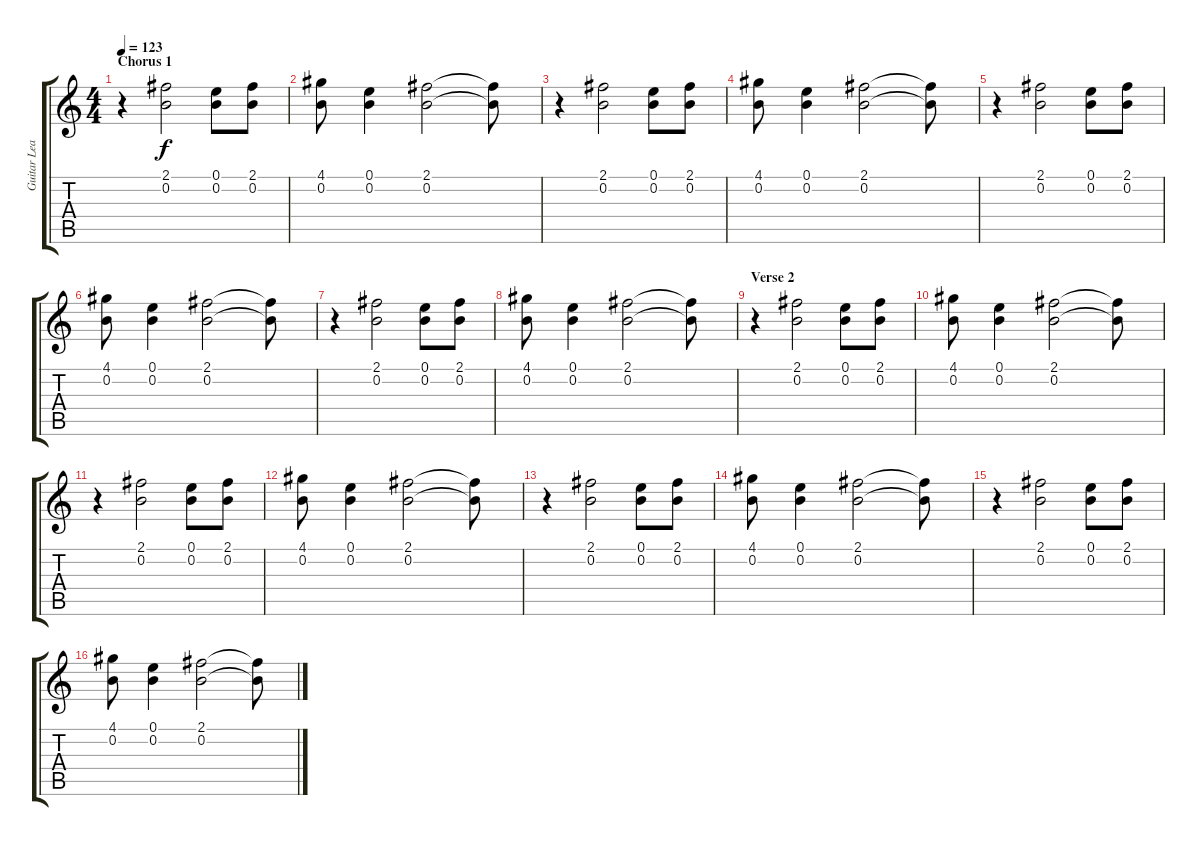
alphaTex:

\track ("Guitar Lead Riff" "Guitar Lea") {instrument electricguitarjazz}
\staff {score tabs}
\tuning (E4 B3 G3 D3 A2 E2) {hide}
\ts (4 4)
\section ("" "Chorus 1")
\tempo 123
\clef g2
\ks c
r.4{dy f} (2.1 0.2).2 (0.1 0.2).8 (2.1 0.2).8 |
(4.1 0.2).8 (0.1 0.2).4 (2.1 0.2).2 (2.1{t} 0.2{t}).8 |
r.4 (2.1 0.2).2 (0.1 0.2).8 (2.1 0.2).8 |
(4.1 0.2).8 (0.1 0.2).4 (2.1 0.2).2 (2.1{t} 0.2{t}).8 |
r.4 (2.1 0.2).2 (0.1 0.2).8 (2.1 0.2).8 |
(4.1 0.2).8 (0.1 0.2).4 (2.1 0.2).2 (2.1{t} 0.2{t}).8 |
r.4 (2.1 0.2).2 (0.1 0.2).8 (2.1 0.2).8 |
(4.1 0.2).8 (0.1 0.2).4 (2.1 0.2).2 (2.1{t} 0.2{t}).8 |
\section ("" "Verse 2")
r.4 (2.1 0.2).2 (0.1 0.2).8 (2.1 0.2).8 |
(4.1 0.2).8 (0.1 0.2).4 (2.1 0.2).2 (2.1{t} 0.2{t}).8 |
r.4 (2.1 0.2).2 (0.1 0.2).8 (2.1 0.2).8 |
(4.1 0.2).8 (0.1 0.2).4 (2.1 0.2).2 (2.1{t} 0.2{t}).8 |
r.4 (2.1 0.2).2 (0.1 0.2).8 (2.1 0.2).8 |
(4.1 0.2).8 (0.1 0.2).4 (2.1 0.2).2 (2.1{t} 0.2{t}).8 |
r.4 (2.1 0.2).2 (0.1 0.2).8 (2.1 0.2).8 |
(4.1 0.2).8 (0.1 0.2).4 (2.1 0.2).2 (2.1{t} 0.2{t}).8
